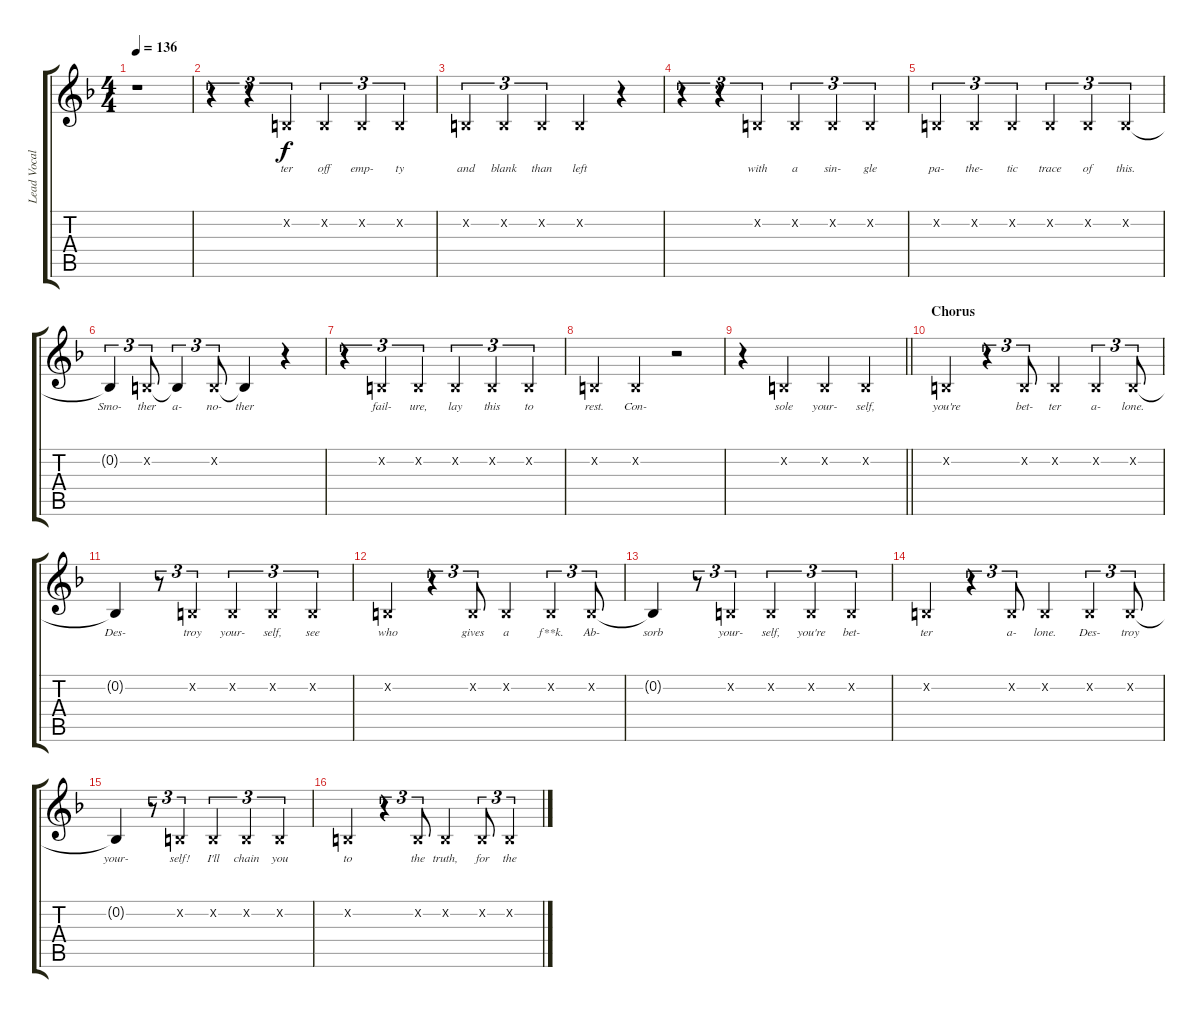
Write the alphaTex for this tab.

\track ("Lead Vocals" "Lead Vocal") {instrument lead6voice}
\staff {score tabs}
\tuning (E4 B3 G3 D3 A2 D2) {hide}
\ts (4 4)
\tempo 136
\clef g2
\ks dminor
r.1{dy f} |
r.4{tu (3 2)} r.4{tu (3 2)} 0.2{x}.4{tu (3 2) lyrics (0 "ter") lyrics (1 "") lyrics (2 "") lyrics (3 "") lyrics (4 "")} 0.2{x}.4{tu (3 2) lyrics (0 "off") lyrics (1 "") lyrics (2 "") lyrics (3 "") lyrics (4 "")} 0.2{x}.4{tu (3 2) lyrics (0 "emp-") lyrics (1 "") lyrics (2 "") lyrics (3 "") lyrics (4 "")} 0.2{x}.4{tu (3 2) lyrics (0 "ty") lyrics (1 "") lyrics (2 "") lyrics (3 "") lyrics (4 "")} |
0.2{x}.4{tu (3 2) lyrics (0 "and") lyrics (1 "") lyrics (2 "") lyrics (3 "") lyrics (4 "")} 0.2{x}.4{tu (3 2) lyrics (0 "blank") lyrics (1 "") lyrics (2 "") lyrics (3 "") lyrics (4 "")} 0.2{x}.4{tu (3 2) lyrics (0 "than") lyrics (1 "") lyrics (2 "") lyrics (3 "") lyrics (4 "")} 0.2{x}.4{lyrics (0 "left") lyrics (1 "") lyrics (2 "") lyrics (3 "") lyrics (4 "")} r.4 |
r.4{tu (3 2)} r.4{tu (3 2)} 0.2{x}.4{tu (3 2) lyrics (0 "with") lyrics (1 "") lyrics (2 "") lyrics (3 "") lyrics (4 "")} 0.2{x}.4{tu (3 2) lyrics (0 "a") lyrics (1 "") lyrics (2 "") lyrics (3 "") lyrics (4 "")} 0.2{x}.4{tu (3 2) lyrics (0 "sin-") lyrics (1 "") lyrics (2 "") lyrics (3 "") lyrics (4 "")} 0.2{x}.4{tu (3 2) lyrics (0 "gle") lyrics (1 "") lyrics (2 "") lyrics (3 "") lyrics (4 "")} |
0.2{x}.4{tu (3 2) lyrics (0 "pa-") lyrics (1 "") lyrics (2 "") lyrics (3 "") lyrics (4 "")} 0.2{x}.4{tu (3 2) lyrics (0 "the-") lyrics (1 "") lyrics (2 "") lyrics (3 "") lyrics (4 "")} 0.2{x}.4{tu (3 2) lyrics (0 "tic") lyrics (1 "") lyrics (2 "") lyrics (3 "") lyrics (4 "")} 0.2{x}.4{tu (3 2) lyrics (0 "trace") lyrics (1 "") lyrics (2 "") lyrics (3 "") lyrics (4 "")} 0.2{x}.4{tu (3 2) lyrics (0 "of") lyrics (1 "") lyrics (2 "") lyrics (3 "") lyrics (4 "")} 0.2{x}.4{tu (3 2) lyrics (0 "this.") lyrics (1 "") lyrics (2 "") lyrics (3 "") lyrics (4 "")} |
0.2{t}.4{tu (3 2) lyrics (0 "Smo-") lyrics (1 "") lyrics (2 "") lyrics (3 "") lyrics (4 "")} 0.2{x}.8{tu (3 2) lyrics (0 "ther") lyrics (1 "") lyrics (2 "") lyrics (3 "") lyrics (4 "")} 0.2{t}.4{tu (3 2) lyrics (0 "a-") lyrics (1 "") lyrics (2 "") lyrics (3 "") lyrics (4 "")} 0.2{x}.8{tu (3 2) lyrics (0 "no-") lyrics (1 "") lyrics (2 "") lyrics (3 "") lyrics (4 "")} 0.2{t}.4{lyrics (0 "ther") lyrics (1 "") lyrics (2 "") lyrics (3 "") lyrics (4 "")} r.4 |
r.4{tu (3 2)} 0.2{x}.4{tu (3 2) lyrics (0 "fail-") lyrics (1 "") lyrics (2 "") lyrics (3 "") lyrics (4 "")} 0.2{x}.4{tu (3 2) lyrics (0 "ure,") lyrics (1 "") lyrics (2 "") lyrics (3 "") lyrics (4 "")} 0.2{x}.4{tu (3 2) lyrics (0 "lay") lyrics (1 "") lyrics (2 "") lyrics (3 "") lyrics (4 "")} 0.2{x}.4{tu (3 2) lyrics (0 "this") lyrics (1 "") lyrics (2 "") lyrics (3 "") lyrics (4 "")} 0.2{x}.4{tu (3 2) lyrics (0 "to") lyrics (1 "") lyrics (2 "") lyrics (3 "") lyrics (4 "")} |
0.2{x}.4{lyrics (0 "rest.") lyrics (1 "") lyrics (2 "") lyrics (3 "") lyrics (4 "")} 0.2{x}.4{lyrics (0 "Con-") lyrics (1 "") lyrics (2 "") lyrics (3 "") lyrics (4 "")} r.2 |
\barLineRight lightlight
r.4 0.2{x}.4{lyrics (0 "sole") lyrics (1 "") lyrics (2 "") lyrics (3 "") lyrics (4 "")} 0.2{x}.4{lyrics (0 "your-") lyrics (1 "") lyrics (2 "") lyrics (3 "") lyrics (4 "")} 0.2{x}.4{lyrics (0 "self,") lyrics (1 "") lyrics (2 "") lyrics (3 "") lyrics (4 "")} |
\section ("" "Chorus")
0.2{x}.4{lyrics (0 "you're") lyrics (1 "") lyrics (2 "") lyrics (3 "") lyrics (4 "")} r.4{tu (3 2)} 0.2{x}.8{tu (3 2) lyrics (0 "bet-") lyrics (1 "") lyrics (2 "") lyrics (3 "") lyrics (4 "")} 0.2{x}.4{lyrics (0 "ter") lyrics (1 "") lyrics (2 "") lyrics (3 "") lyrics (4 "")} 0.2{x}.4{tu (3 2) lyrics (0 "a-") lyrics (1 "") lyrics (2 "") lyrics (3 "") lyrics (4 "")} 0.2{x}.8{tu (3 2) lyrics (0 "lone.") lyrics (1 "") lyrics (2 "") lyrics (3 "") lyrics (4 "")} |
0.2{t}.4{lyrics (0 "Des-") lyrics (1 "") lyrics (2 "") lyrics (3 "") lyrics (4 "")} r.8{tu (3 2)} 0.2{x}.4{tu (3 2) lyrics (0 "troy") lyrics (1 "") lyrics (2 "") lyrics (3 "") lyrics (4 "")} 0.2{x}.4{tu (3 2) lyrics (0 "your-") lyrics (1 "") lyrics (2 "") lyrics (3 "") lyrics (4 "")} 0.2{x}.4{tu (3 2) lyrics (0 "self,") lyrics (1 "") lyrics (2 "") lyrics (3 "") lyrics (4 "")} 0.2{x}.4{tu (3 2) lyrics (0 "see") lyrics (1 "") lyrics (2 "") lyrics (3 "") lyrics (4 "")} |
0.2{x}.4{lyrics (0 "who") lyrics (1 "") lyrics (2 "") lyrics (3 "") lyrics (4 "")} r.4{tu (3 2)} 0.2{x}.8{tu (3 2) lyrics (0 "gives") lyrics (1 "") lyrics (2 "") lyrics (3 "") lyrics (4 "")} 0.2{x}.4{lyrics (0 "a") lyrics (1 "") lyrics (2 "") lyrics (3 "") lyrics (4 "")} 0.2{x}.4{tu (3 2) lyrics (0 "f**k.") lyrics (1 "") lyrics (2 "") lyrics (3 "") lyrics (4 "")} 0.2{x}.8{tu (3 2) lyrics (0 "Ab-") lyrics (1 "") lyrics (2 "") lyrics (3 "") lyrics (4 "")} |
0.2{t}.4{lyrics (0 "sorb") lyrics (1 "") lyrics (2 "") lyrics (3 "") lyrics (4 "")} r.8{tu (3 2)} 0.2{x}.4{tu (3 2) lyrics (0 "your-") lyrics (1 "") lyrics (2 "") lyrics (3 "") lyrics (4 "")} 0.2{x}.4{tu (3 2) lyrics (0 "self,") lyrics (1 "") lyrics (2 "") lyrics (3 "") lyrics (4 "")} 0.2{x}.4{tu (3 2) lyrics (0 "you're") lyrics (1 "") lyrics (2 "") lyrics (3 "") lyrics (4 "")} 0.2{x}.4{tu (3 2) lyrics (0 "bet-") lyrics (1 "") lyrics (2 "") lyrics (3 "") lyrics (4 "")} |
0.2{x}.4{lyrics (0 "ter") lyrics (1 "") lyrics (2 "") lyrics (3 "") lyrics (4 "")} r.4{tu (3 2)} 0.2{x}.8{tu (3 2) lyrics (0 "a-") lyrics (1 "") lyrics (2 "") lyrics (3 "") lyrics (4 "")} 0.2{x}.4{lyrics (0 "lone.") lyrics (1 "") lyrics (2 "") lyrics (3 "") lyrics (4 "")} 0.2{x}.4{tu (3 2) lyrics (0 "Des-") lyrics (1 "") lyrics (2 "") lyrics (3 "") lyrics (4 "")} 0.2{x}.8{tu (3 2) lyrics (0 "troy") lyrics (1 "") lyrics (2 "") lyrics (3 "") lyrics (4 "")} |
0.2{t}.4{lyrics (0 "your-") lyrics (1 "") lyrics (2 "") lyrics (3 "") lyrics (4 "")} r.8{tu (3 2)} 0.2{x}.4{tu (3 2) lyrics (0 "self!") lyrics (1 "") lyrics (2 "") lyrics (3 "") lyrics (4 "")} 0.2{x}.4{tu (3 2) lyrics (0 "I'll") lyrics (1 "") lyrics (2 "") lyrics (3 "") lyrics (4 "")} 0.2{x}.4{tu (3 2) lyrics (0 "chain") lyrics (1 "") lyrics (2 "") lyrics (3 "") lyrics (4 "")} 0.2{x}.4{tu (3 2) lyrics (0 "you") lyrics (1 "") lyrics (2 "") lyrics (3 "") lyrics (4 "")} |
0.2{x}.4{lyrics (0 "to") lyrics (1 "") lyrics (2 "") lyrics (3 "") lyrics (4 "")} r.4{tu (3 2)} 0.2{x}.8{tu (3 2) lyrics (0 "the") lyrics (1 "") lyrics (2 "") lyrics (3 "") lyrics (4 "")} 0.2{x}.4{lyrics (0 "truth,") lyrics (1 "") lyrics (2 "") lyrics (3 "") lyrics (4 "")} 0.2{x}.8{tu (3 2) lyrics (0 "for") lyrics (1 "") lyrics (2 "") lyrics (3 "") lyrics (4 "")} 0.2{x}.4{tu (3 2) lyrics (0 "the") lyrics (1 "") lyrics (2 "") lyrics (3 "") lyrics (4 "")}
